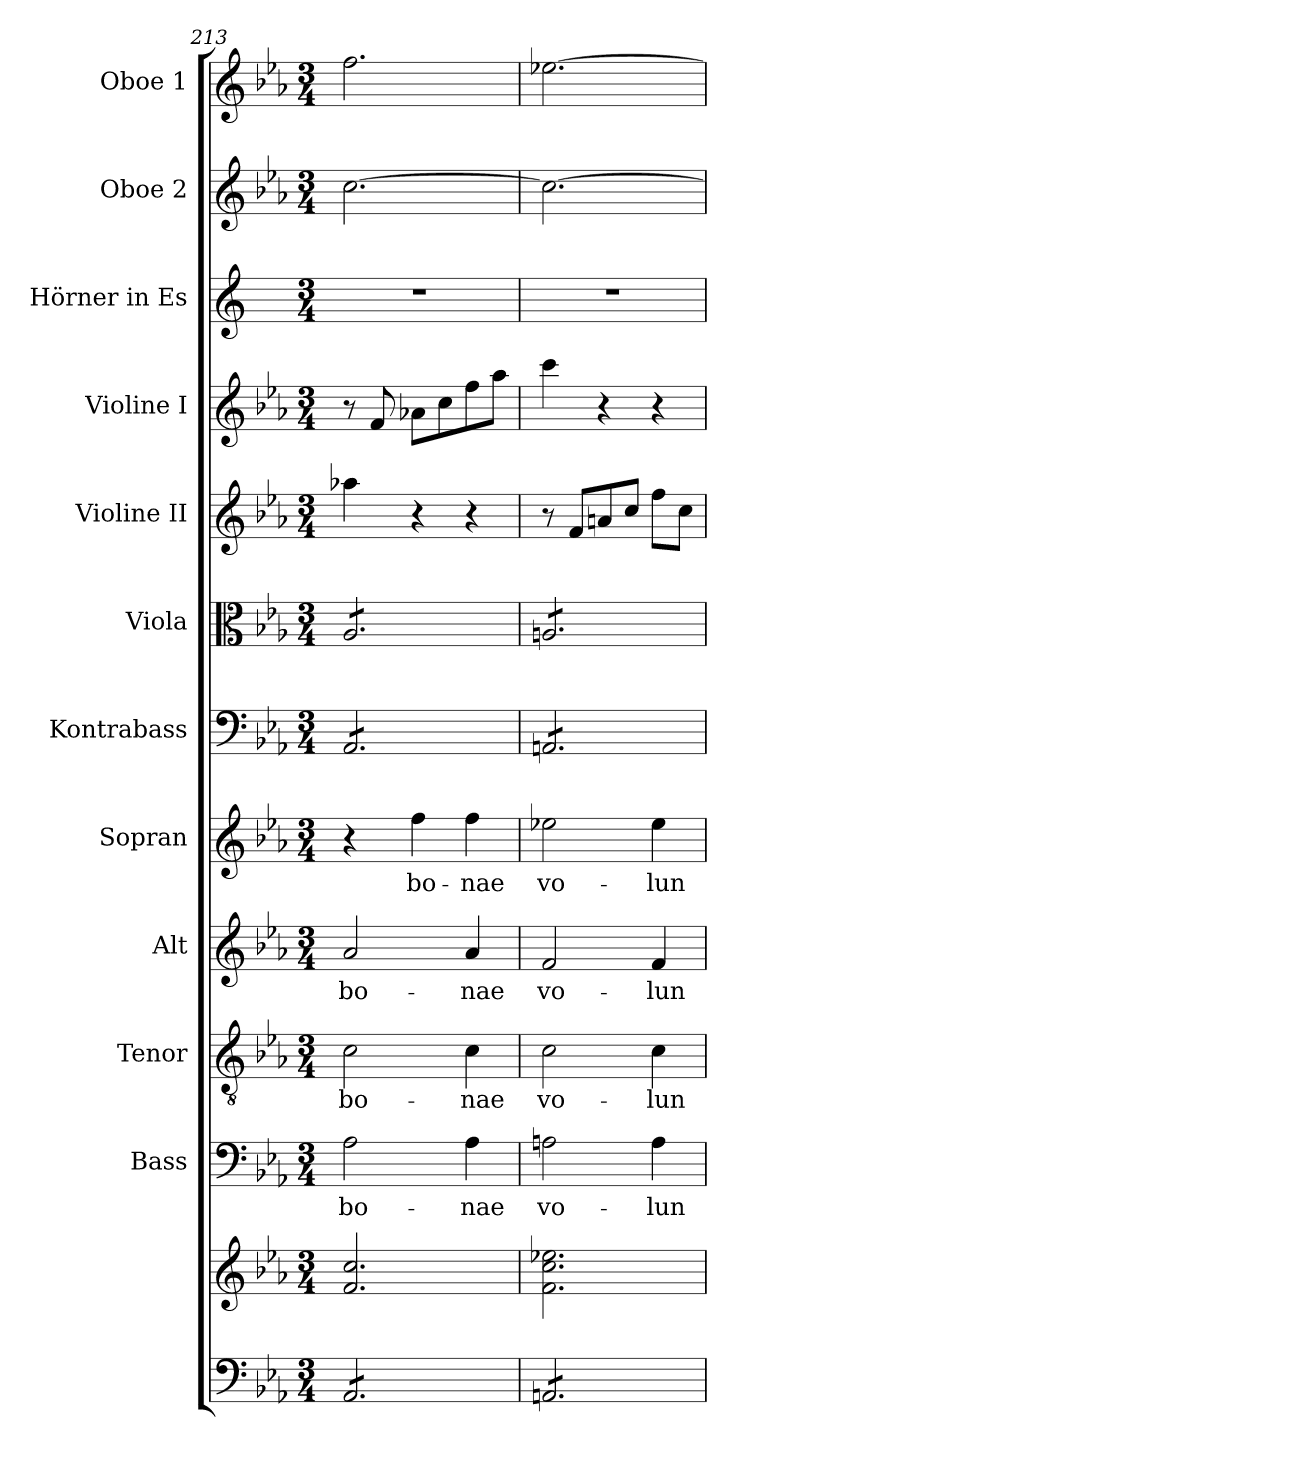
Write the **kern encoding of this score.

**kern	**kern	**kern	**text	**kern	**text	**kern	**text	**kern	**text	**kern	**kern	**kern	**kern	**kern	**kern	**kern
*part12	*part12	*part11	*part11	*part10	*part10	*part9	*part9	*part8	*part8	*part7	*part6	*part5	*part4	*part3	*part2	*part1
*staff13	*staff12	*staff11	*staff11	*staff10	*staff10	*staff9	*staff9	*staff8	*staff8	*staff7	*staff6	*staff5	*staff4	*staff3	*staff2	*staff1
*	*	*I"Bass	*	*I"Tenor	*	*I"Alt	*	*I"Sopran	*	*I"Kontrabass	*I"Viola	*I"Violine II	*I"Violine I	*I"Hörner in Es	*I"Oboe 2	*I"Oboe 1
*	*	*I'B.	*	*I'T.	*	*I'A.	*	*I'S.	*	*I'Kb.	*I'Vla.	*I'Vl. II	*I'Vl. I	*	*I'Ob. 2	*I'Ob. 1
*clefF4	*clefG2	*clefF4	*	*clefGv2	*	*clefG2	*	*clefG2	*	*clefF4	*clefC3	*clefG2	*clefG2	*clefG2	*clefG2	*clefG2
*	*	*	*	*	*	*	*	*	*	*ITrd7c12	*	*	*	*ITrd5c9	*	*
*k[b-e-a-]	*k[b-e-a-]	*k[b-e-a-]	*	*k[b-e-a-]	*	*k[b-e-a-]	*	*k[b-e-a-]	*	*k[b-e-a-]	*k[b-e-a-]	*k[b-e-a-]	*k[b-e-a-]	*k[b-e-a-]	*k[b-e-a-]	*k[b-e-a-]
*E-:	*E-:	*E-:	*	*E-:	*	*E-:	*	*E-:	*	*E-:	*E-:	*E-:	*E-:	*E-:	*E-:	*E-:
*M3/4	*M3/4	*M3/4	*	*M3/4	*	*M3/4	*	*M3/4	*	*M3/4	*M3/4	*M3/4	*M3/4	*M3/4	*M3/4	*M3/4
=213	=213	=213	=213	=213	=213	=213	=213	=213	=213	=213	=213	=213	=213	=213	=213	=213
!	!	!	!LO:LY:b	!	!LO:LY:b	!	!LO:LY:b	!	!	!	!	!	!	!	!	!
*tremolo	*	*	*	*	*	*	*	*	*	*	*	*	*	*	*	*
*	*	*	*	*	*	*	*	*	*	*tremolo	*	*	*	*	*	*
*	*	*	*	*	*	*	*	*	*	*	*tremolo	*	*	*	*	*
8AA-/L	2.f/ 2.cc/	2A-\	bo-	2c\	bo-	2a-/	bo-	4r	.	8AAA-/L	8A-/L	4aa-X\	8r	2.r	[2.cc\	2.ff\
8AA-/	.	.	.	.	.	.	.	.	.	8AAA-/	8A-/	.	8f/	.	.	.
!	!	!	!	!	!	!	!	!	!LO:LY:b	!	!	!	!	!	!	!
8AA-/	.	.	.	.	.	.	.	4ff\	bo-	8AAA-/	8A-/	4r	8a-X\L	.	.	.
8AA-/	.	.	.	.	.	.	.	.	.	8AAA-/	8A-/	.	8cc\	.	.	.
!	!	!	!LO:LY:b	!	!LO:LY:b	!	!LO:LY:b	!	!LO:LY:b	!	!	!	!	!	!	!
8AA-/	.	4A-\	-nae	4c\	-nae	4a-/	-nae	4ff\	-nae	8AAA-/	8A-/	4r	8ff\	.	.	.
8AA-/J	.	.	.	.	.	.	.	.	.	8AAA-/J	8A-/J	.	8aa-\J	.	.	.
=214	=214	=214	=214	=214	=214	=214	=214	=214	=214	=214	=214	=214	=214	=214	=214	=214
!	!	!	!LO:LY:b	!	!LO:LY:b	!	!LO:LY:b	!	!LO:LY:b	!	!	!	!	!	!	!
8AAn/L	2.f\ 2.cc\ 2.ee-X\	2An\	vo-	2c\	vo-	2f/	vo-	2ee-X\	vo-	8AAAn/L	8An/L	8r	4ccc\	2.r	2.cc\_	[2.ee-X\
8AAn/	.	.	.	.	.	.	.	.	.	8AAAn/	8An/	8f/L	.	.	.	.
8AAn/	.	.	.	.	.	.	.	.	.	8AAAn/	8An/	8an/	4r	.	.	.
8AAn/	.	.	.	.	.	.	.	.	.	8AAAn/	8An/	8cc/J	.	.	.	.
!	!	!	!LO:LY:b	!	!LO:LY:b	!	!LO:LY:b	!	!LO:LY:b	!	!	!	!	!	!	!
8AAn/	.	4A\	-lun-	4c\	-lun-	4f/	-lun-	4ee-\	-lun-	8AAAn/	8An/	8ff\L	4r	.	.	.
8AAn/J	.	.	.	.	.	.	.	.	.	8AAAn/J	8An/J	8cc\J	.	.	.	.
*	*	*	*	*	*	*	*	*	*	*	*Xtremolo	*	*	*	*	*
*	*	*	*	*	*	*	*	*	*	*Xtremolo	*	*	*	*	*	*
*Xtremolo	*	*	*	*	*	*	*	*	*	*	*	*	*	*	*	*
=	=	=	=	=	=	=	=	=	=	=	=	=	=	=	=	=
*-	*-	*-	*-	*-	*-	*-	*-	*-	*-	*-	*-	*-	*-	*-	*-	*-
